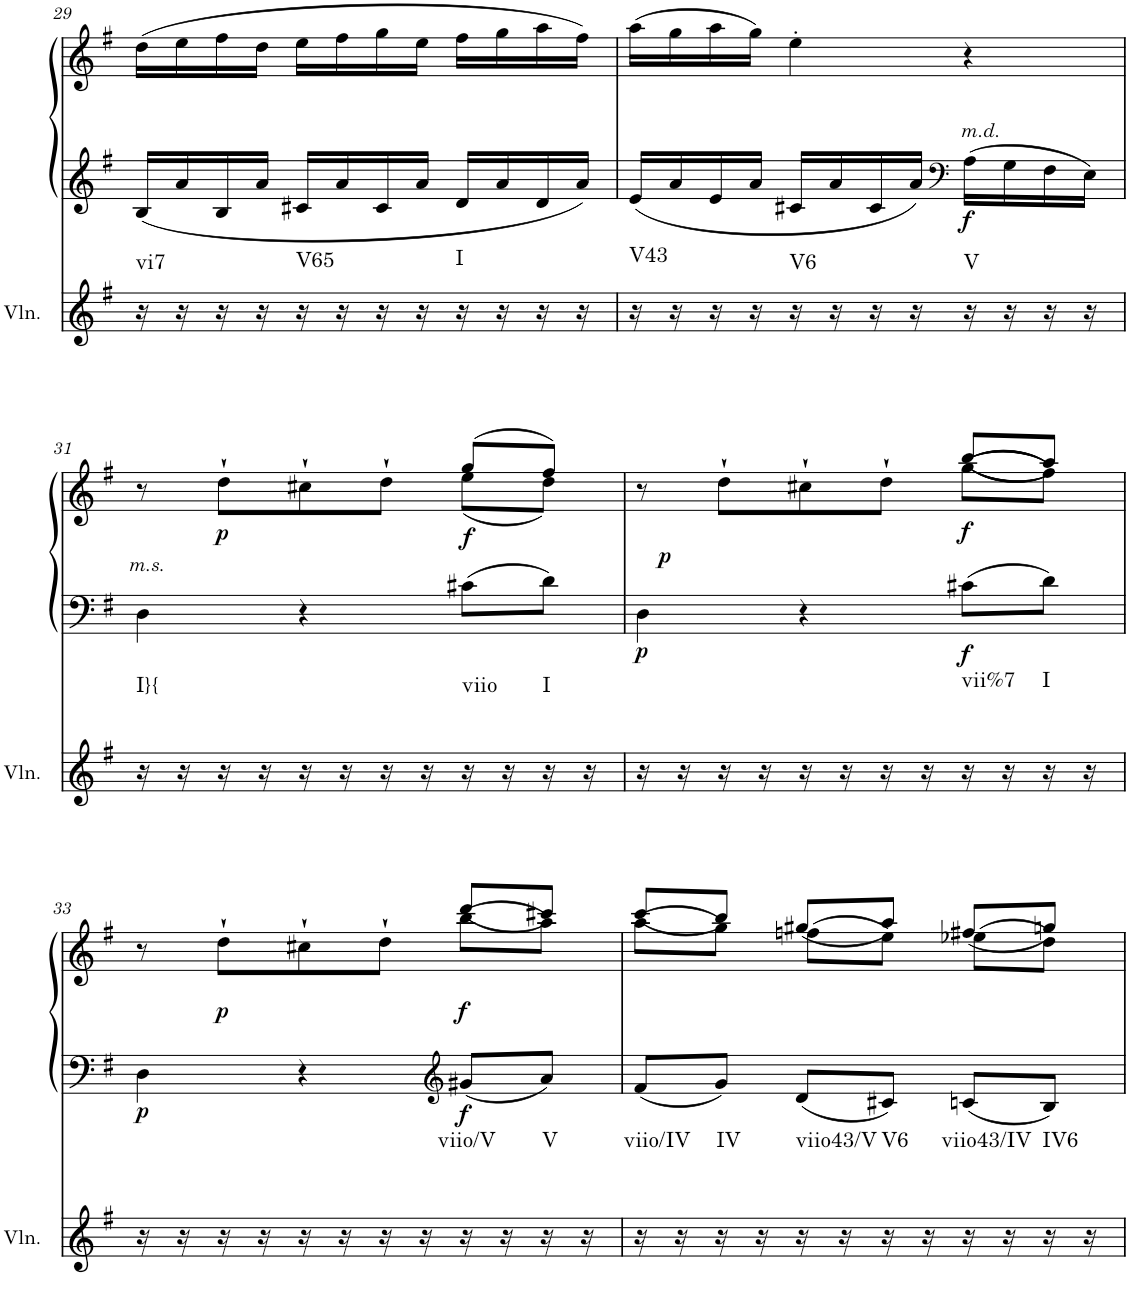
**kern	**harte	**kern	**kern	**dynam
*part2	*part2	*part1	*part1	*part1
*staff3	*	*staff2	*staff1	*staff1/2
*I"Violin	*	*I"Klavier linke Hand	*	*
*I'Vln.	*	*	*	*
!!LO:PB:g=z
*clefG2	*	*clefF4	*clefG2	*
*k[f#]	*	*k[f#]	*k[f#]	*
*M3/4	*	*M3/4	*M3/4	*
=29	=29	=29	=29	=29
!	!LO:H:kt=vi7	!	!	!
16r	N	16B/LL	(16dd\LL	.
16r	.	16a/	16ee\	.
16r	.	16B/	16ff#\	.
16r	.	16a/JJ	16dd\JJ	.
!	!LO:H:kt=V65	!	!	!
16r	N	16c#X/LL	16ee\LL	.
16r	.	16a/	16ff#\	.
16r	.	16c#/	16gg\	.
16r	.	16a/JJ	16ee\JJ	.
!	!LO:H:kt=I	!	!	!
16r	N	16d/LL	16ff#\LL	.
16r	.	16a/	16gg\	.
16r	.	16d/	16aa\	.
16r	.	16a/JJ	16ff#\JJ)	.
=30	=30	=30	=30	=30
!	!LO:H:kt=V43	!	!	!
16r	N	16e/LL	(16aa\LL	.
16r	.	16a/	16gg\	.
16r	.	16e/	16aa\	.
16r	.	16a/JJ	16gg\JJ)	.
!	!LO:H:kt=V6	!	!	!
16r	N	16c#X/LL	4ee'\	.
16r	.	16a/	.	.
16r	.	16c#/	.	.
16r	.	16a/JJ	.	.
*	*	*clefF4	*	*
!	!	!	!LO:TX:b:i:t=m.d.	!
!	!LO:H:kt=V	!	!	!LO:DY:b=2
16r	N	16A\LL	4r	f
16r	.	16G\	.	.
16r	.	16F#\	.	.
16r	.	16E\JJ	.	.
!!LO:LB:g=z
=31	=31	=31	=31	=31
*	*	*	*^	*
!	!LO:H:kt=I}{	!	!LO:TX:b:i:t=m.s.	!	!
16r	N	4D\	8r	2ryy	.
16r	.	.	.	.	.
!	!	!	!	!	!LO:DY:b
16r	.	.	8dd`\L	.	p
16r	.	.	.	.	.
16r	.	4r	8cc#X`\	.	.
16r	.	.	.	.	.
16r	.	.	8dd`\J	.	.
16r	.	.	.	.	.
!	!LO:H:kt=viio	!	!	!	!LO:DY:b
16r	N	8c#X\L	(8gg/L	(8ee\L	f
16r	.	.	.	.	.
!	!LO:H:kt=I	!	!	!	!
16r	N	8d\J	8ff#/J)	8dd\J)	.
16r	.	.	.	.	.
=32	=32	=32	=32	=32	=32
!	!	!	!	!	!LO:DY:b=2
!	!	!	!	!	!LO:DY:n=1:a=2
16r	.	4D\	8r	2ryy	p p
16r	.	.	.	.	.
16r	.	.	8dd`\L	.	.
16r	.	.	.	.	.
16r	.	4r	8cc#X`\	.	.
16r	.	.	.	.	.
16r	.	.	8dd`\J	.	.
16r	.	.	.	.	.
!	!	!	!	!	!LO:DY:n=2:b=2
!	!LO:H:kt=vii%7	!	!	!	!LO:DY:n=3:b
16r	N	8c#X\L	((8gg\L	((8bb/L	f f
16r	.	.	.	.	.
!	!LO:H:kt=I	!	!	!	!
16r	N	8d\J	8ff#\J))	8aa/J))	.
16r	.	.	.	.	.
!!LO:LB:g=z	!!
=33	=33	=33	=33	=33	=33
!	!	!	!	!	!LO:DY:b=2
16r	.	4D\	8r	2ryy	p
16r	.	.	.	.	.
!	!	!	!	!	!LO:DY:b
16r	.	.	8dd`\L	.	p
16r	.	.	.	.	.
16r	.	4r	8cc#X`\	.	.
16r	.	.	.	.	.
16r	.	.	8dd`\J	.	.
16r	.	.	.	.	.
*	*	*clefG2	*	*	*
!	!	!	!	!	!LO:DY:b=2
!	!LO:H:kt=viio/V	!	!	!	!LO:DY:n=1:b
16r	N	8g#X/L	(8bb\L	(8ddd/L	f f
16r	.	.	.	.	.
!	!LO:H:kt=V	!	!	!	!
16r	N	8a/J	8aa\J)	8ccc#X/J)	.
16r	.	.	.	.	.
=34	=34	=34	=34	=34	=34
!	!LO:H:kt=viio/IV	!	!	!	!
16r	N	8f#/L	(8aa\L	(8ccc/L	.
16r	.	.	.	.	.
!	!LO:H:kt=IV	!	!	!	!
16r	N	8g/J	8gg\J)	8bb/J)	.
16r	.	.	.	.	.
!	!LO:H:kt=viio43/V	!	!	!	!
16r	N	8d/L	(8ffn\L	(8gg#X/L	.
16r	.	.	.	.	.
!	!LO:H:kt=V6	!	!	!	!
16r	N	8c#X/J	8ee\J)	8aa/J)	.
16r	.	.	.	.	.
!	!LO:H:kt=viio43/IV	!	!	!	!
16r	N	8cn/L	(8ee-X\L	(8ff#X/L	.
16r	.	.	.	.	.
!	!LO:H:kt=IV6	!	!	!	!
16r	N	8B/J	8dd\J)	8ggn/J)	.
16r	.	.	.	.	.
*	*	*	*v	*v	*
=	=	=	=	=
*-	*-	*-	*-	*-
